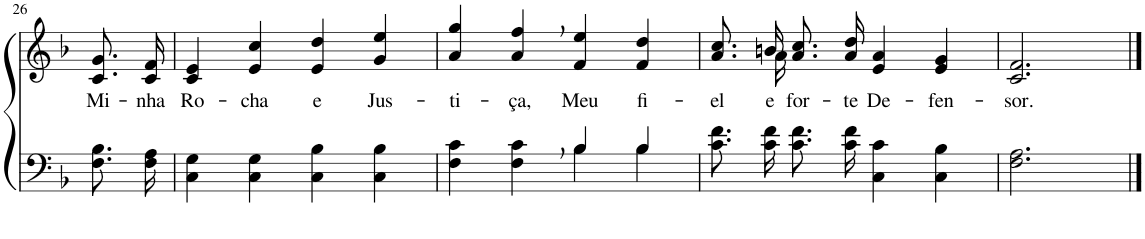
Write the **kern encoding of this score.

**kern	**kern	**text
*part2	*part1	*part1
*staff2	*staff1	*staff1
*I"Parte III e IV	*I"Parte I e II	*
!!LO:PB:g=z
*clefF4	*clefG2	*
*Trd2c3	*Trd2c3	*
*k[b-]	*k[b-]	*
*M4/4	*M4/4	*
=26	=26	=26
!	!	!LO:LY:b
8.F\ 8.B-\L	8.c/ 8.g/L	Mi-
!	!	!LO:LY:b
16F\ 16A\Jk	16c/ 16f/Jk	-nha
=27	=27	=27
!	!	!LO:LY:b
4C\ 4G\	4c/ 4e/	Ro-
!	!	!LO:LY:b
4C\ 4G\	4e/ 4cc/	-cha
!	!	!LO:LY:b
4C\ 4B-\	4e/ 4dd/	e
!	!	!LO:LY:b
4C\ 4B-\	4g/ 4ee/	Jus-
=28	=28	=28
*^	*	*
!	!	!	!LO:LY:b
2ryy	4F\ 4c\	4a/ 4gg/	-ti-
!	!	!	!LO:LY:b
.	4F\ 4c\	4a/, 4ff/,	-ça,
!	!	!	!LO:LY:b
4B-/	4B-\	4f/ 4ee/	Meu
!	!	!	!LO:LY:b
4B-/	4B-\	4f/ 4dd/	fi-
=29	=29	=29	=29
!	!	!	!LO:LY:b
*v	*v	*^	*
8.c\ 8.f\L	8.a/ 8.cc/L	8.ryy	-el
!	!	!	!LO:LY:b
16c\ 16f\Jk	16bn/Jk	16a\	-e
!	!	!	!LO:LY:b
8.c\ 8.f\L	8.a\ 8.cc\L	2.ryy	for-
!	!	!	!LO:LY:b
16c\ 16f\Jk	16a\ 16dd\Jk	.	-te
!	!	!	!LO:LY:b
4C\ 4c\	4e/ 4a/	.	De-
!	!	!	!LO:LY:b
4C\ 4B-\	4e/ 4g/	.	-fen-
*	*v	*v	*
=30	=30	=30
!	!	!LO:LY:b
2.F\ 2.A\	2.c/ 2.f/	-sor.
==	==	==
*-	*-	*-
